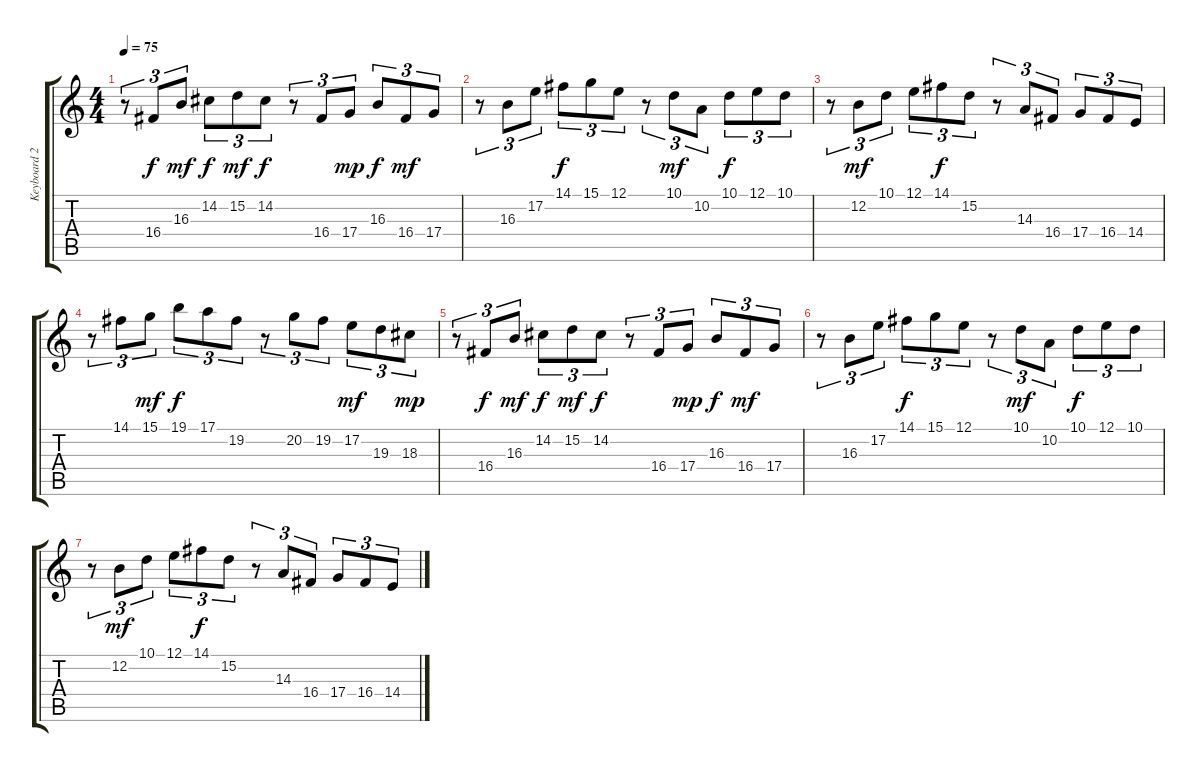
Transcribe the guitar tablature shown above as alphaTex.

\track ("Keyboard 2 (Piano)" "Keyboard 2") {instrument brightacousticpiano}
\staff {score tabs}
\tuning (E4 B3 G3 D3 A2 E2) {hide}
\ts (4 4)
\tempo 75
\clef g2
\ks c
r.8{tu (3 2) dy mp} 16.4.8{tu (3 2) dy f} 16.3.8{tu (3 2) dy mf} 14.2.8{tu (3 2) dy f} 15.2.8{tu (3 2) dy mf} 14.2.8{tu (3 2) dy f} r.8{tu (3 2)} 16.4.8{tu (3 2)} 17.4.8{tu (3 2) dy mp} 16.3.8{tu (3 2) dy f} 16.4.8{tu (3 2) dy mf} 17.4.8{tu (3 2)} |
r.8{tu (3 2)} 16.3.8{tu (3 2)} 17.2.8{tu (3 2)} 14.1.8{tu (3 2) dy f} 15.1.8{tu (3 2)} 12.1.8{tu (3 2)} r.8{tu (3 2)} 10.1.8{tu (3 2) dy mf} 10.2.8{tu (3 2)} 10.1.8{tu (3 2) dy f} 12.1.8{tu (3 2)} 10.1.8{tu (3 2)} |
r.8{tu (3 2)} 12.2.8{tu (3 2) dy mf} 10.1.8{tu (3 2)} 12.1.8{tu (3 2)} 14.1.8{tu (3 2) dy f} 15.2.8{tu (3 2)} r.8{tu (3 2)} 14.3.8{tu (3 2)} 16.4.8{tu (3 2)} 17.4.8{tu (3 2)} 16.4.8{tu (3 2)} 14.4.8{tu (3 2)} |
r.8{tu (3 2) volume 0} 14.1.8{tu (3 2)} 15.1.8{tu (3 2) dy mf} 19.1.8{tu (3 2) dy f} 17.1.8{tu (3 2)} 19.2.8{tu (3 2)} r.8{tu (3 2)} 20.2.8{tu (3 2)} 19.2.8{tu (3 2)} 17.2.8{tu (3 2) dy mf} 19.3.8{tu (3 2)} 18.3.8{tu (3 2) dy mp} |
r.8{tu (3 2)} 16.4.8{tu (3 2) dy f} 16.3.8{tu (3 2) dy mf} 14.2.8{tu (3 2) dy f} 15.2.8{tu (3 2) dy mf} 14.2.8{tu (3 2) dy f} r.8{tu (3 2)} 16.4.8{tu (3 2)} 17.4.8{tu (3 2) dy mp} 16.3.8{tu (3 2) dy f} 16.4.8{tu (3 2) dy mf} 17.4.8{tu (3 2)} |
r.8{tu (3 2)} 16.3.8{tu (3 2)} 17.2.8{tu (3 2)} 14.1.8{tu (3 2) dy f} 15.1.8{tu (3 2)} 12.1.8{tu (3 2)} r.8{tu (3 2)} 10.1.8{tu (3 2) dy mf} 10.2.8{tu (3 2)} 10.1.8{tu (3 2) dy f} 12.1.8{tu (3 2)} 10.1.8{tu (3 2)} |
r.8{tu (3 2)} 12.2.8{tu (3 2) dy mf} 10.1.8{tu (3 2)} 12.1.8{tu (3 2)} 14.1.8{tu (3 2) dy f} 15.2.8{tu (3 2)} r.8{tu (3 2)} 14.3.8{tu (3 2)} 16.4.8{tu (3 2)} 17.4.8{tu (3 2)} 16.4.8{tu (3 2)} 14.4.8{tu (3 2)}
